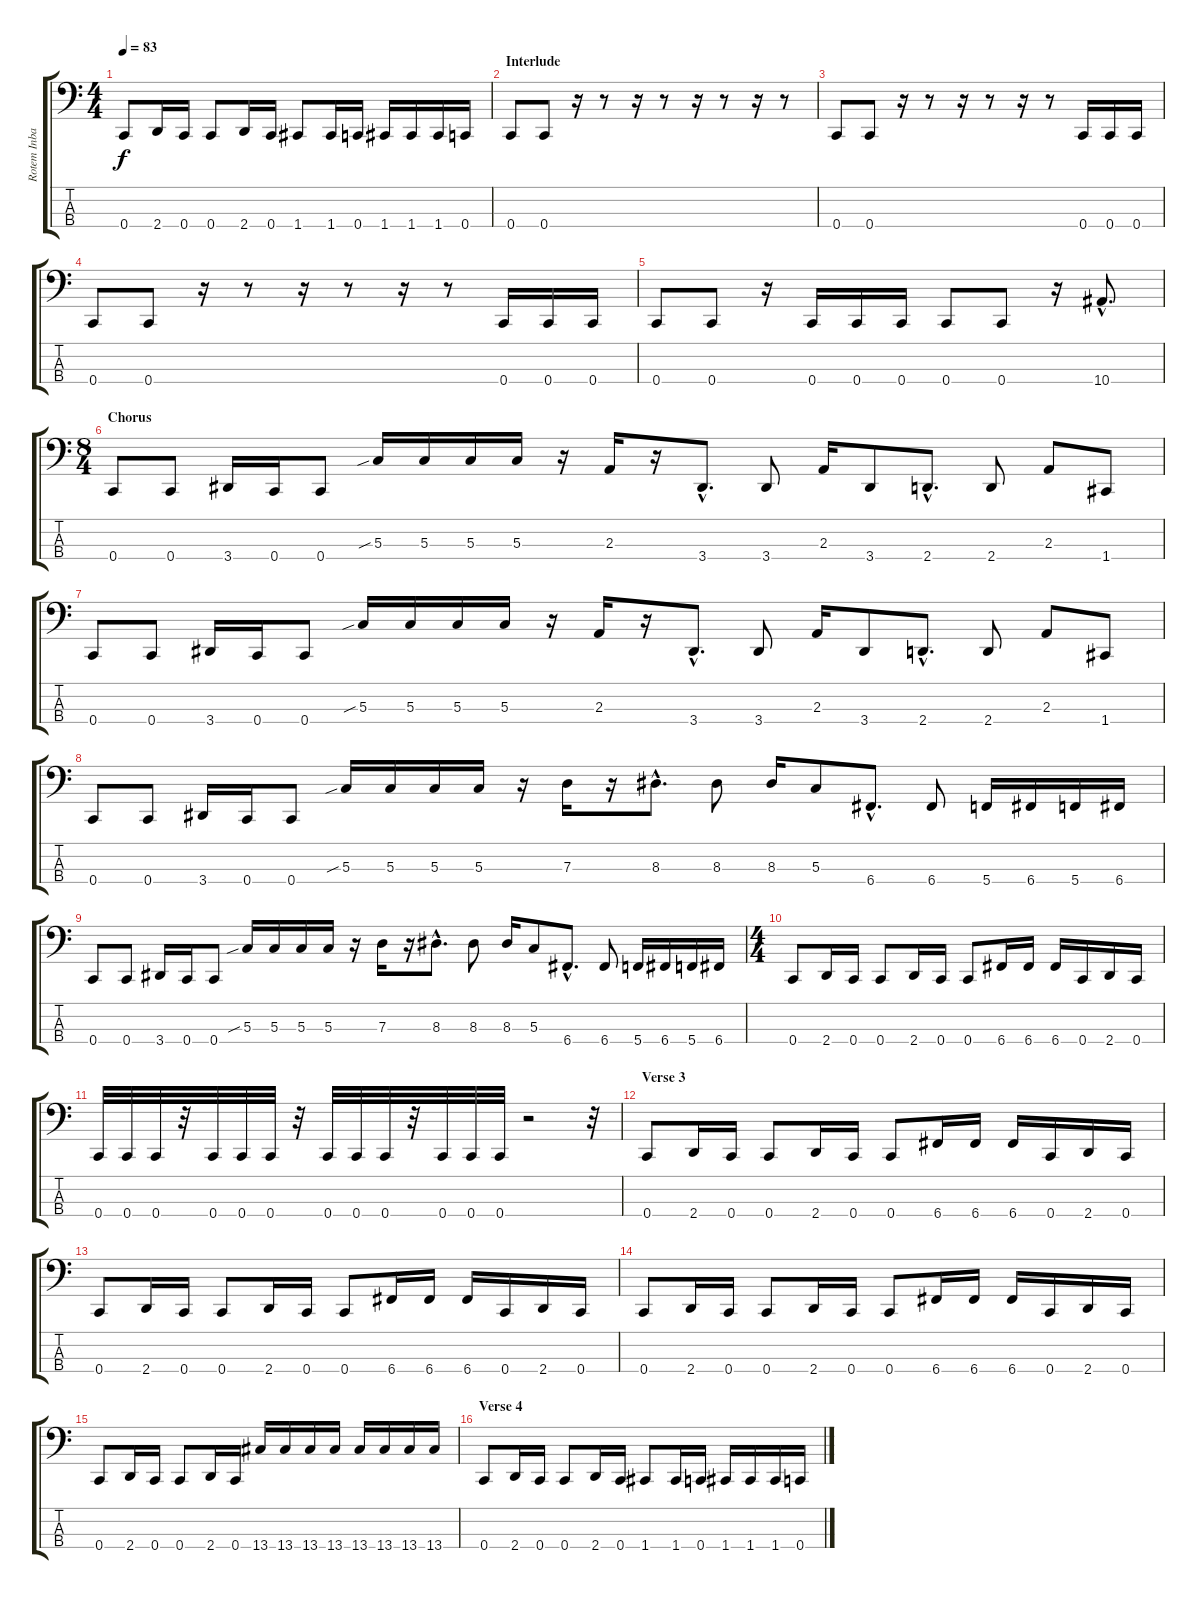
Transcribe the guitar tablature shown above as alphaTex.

\track ("Rotem Inbar" "Rotem Inba") {instrument electricbassfinger}
\staff {score tabs}
\tuning (F2 C2 G1 C1) {hide}
\ts (4 4)
\tempo 83
\clef f4
\ks c
0.4.8{dy f} 2.4.16 0.4.16 0.4.8 2.4.16 0.4.16 1.4.8 1.4.16 0.4.16 1.4.16 1.4.16 1.4.16 0.4.16 |
\section ("" "Interlude")
0.4.8 0.4.8 r.16 r.8 r.16 r.8 r.16 r.8 r.16 r.8 |
0.4.8 0.4.8 r.16 r.8 r.16 r.8 r.16 r.8 0.4.16 0.4.16 0.4.16 |
0.4.8 0.4.8 r.16 r.8 r.16 r.8 r.16 r.8 0.4.16 0.4.16 0.4.16 |
0.4.8 0.4.8 r.16 0.4.16 0.4.16 0.4.16 0.4.8 0.4.8 r.16 10.4{hac}.8{d} |
\ts (8 4)
\section ("" "Chorus")
0.4.8 0.4.8 3.4.16 0.4.16 0.4.8 5.3{sib}.16 5.3.16 5.3.16 5.3.16 r.16 2.3.16 r.16 3.4{hac}.8{d} 3.4.8 2.3.16 3.4.8 2.4{hac}.8{d} 2.4.8 2.3.8 1.4.8 |
0.4.8 0.4.8 3.4.16 0.4.16 0.4.8 5.3{sib}.16 5.3.16 5.3.16 5.3.16 r.16 2.3.16 r.16 3.4{hac}.8{d} 3.4.8 2.3.16 3.4.8 2.4{hac}.8{d} 2.4.8 2.3.8 1.4.8 |
0.4.8 0.4.8 3.4.16 0.4.16 0.4.8 5.3{sib}.16 5.3.16 5.3.16 5.3.16 r.16 7.3.16 r.16 8.3{hac}.8{d} 8.3.8 8.3.16 5.3.8 6.4{hac}.8{d} 6.4.8 5.4.16 6.4.16 5.4.16 6.4.16 |
0.4.8 0.4.8 3.4.16 0.4.16 0.4.8 5.3{sib}.16 5.3.16 5.3.16 5.3.16 r.16 7.3.16 r.16 8.3{hac}.8{d} 8.3.8 8.3.16 5.3.8 6.4{hac}.8{d} 6.4.8 5.4.16 6.4.16 5.4.16 6.4.16 |
\ts (4 4)
0.4.8 2.4.16 0.4.16 0.4.8 2.4.16 0.4.16 0.4.8 6.4.16 6.4.16 6.4.16 0.4.16 2.4.16 0.4.16 |
0.4.32 0.4.32 0.4.32 r.32 0.4.32 0.4.32 0.4.32 r.32 0.4.32 0.4.32 0.4.32 r.32 0.4.32 0.4.32 0.4.32 r.2 r.32 |
\section ("" "Verse 3")
0.4.8 2.4.16 0.4.16 0.4.8 2.4.16 0.4.16 0.4.8 6.4.16 6.4.16 6.4.16 0.4.16 2.4.16 0.4.16 |
0.4.8 2.4.16 0.4.16 0.4.8 2.4.16 0.4.16 0.4.8 6.4.16 6.4.16 6.4.16 0.4.16 2.4.16 0.4.16 |
0.4.8 2.4.16 0.4.16 0.4.8 2.4.16 0.4.16 0.4.8 6.4.16 6.4.16 6.4.16 0.4.16 2.4.16 0.4.16 |
0.4.8 2.4.16 0.4.16 0.4.8 2.4.16 0.4.16 13.4.16 13.4.16 13.4.16 13.4.16 13.4.16 13.4.16 13.4.16 13.4.16 |
\section ("" "Verse 4")
0.4.8 2.4.16 0.4.16 0.4.8 2.4.16 0.4.16 1.4.8 1.4.16 0.4.16 1.4.16 1.4.16 1.4.16 0.4.16
